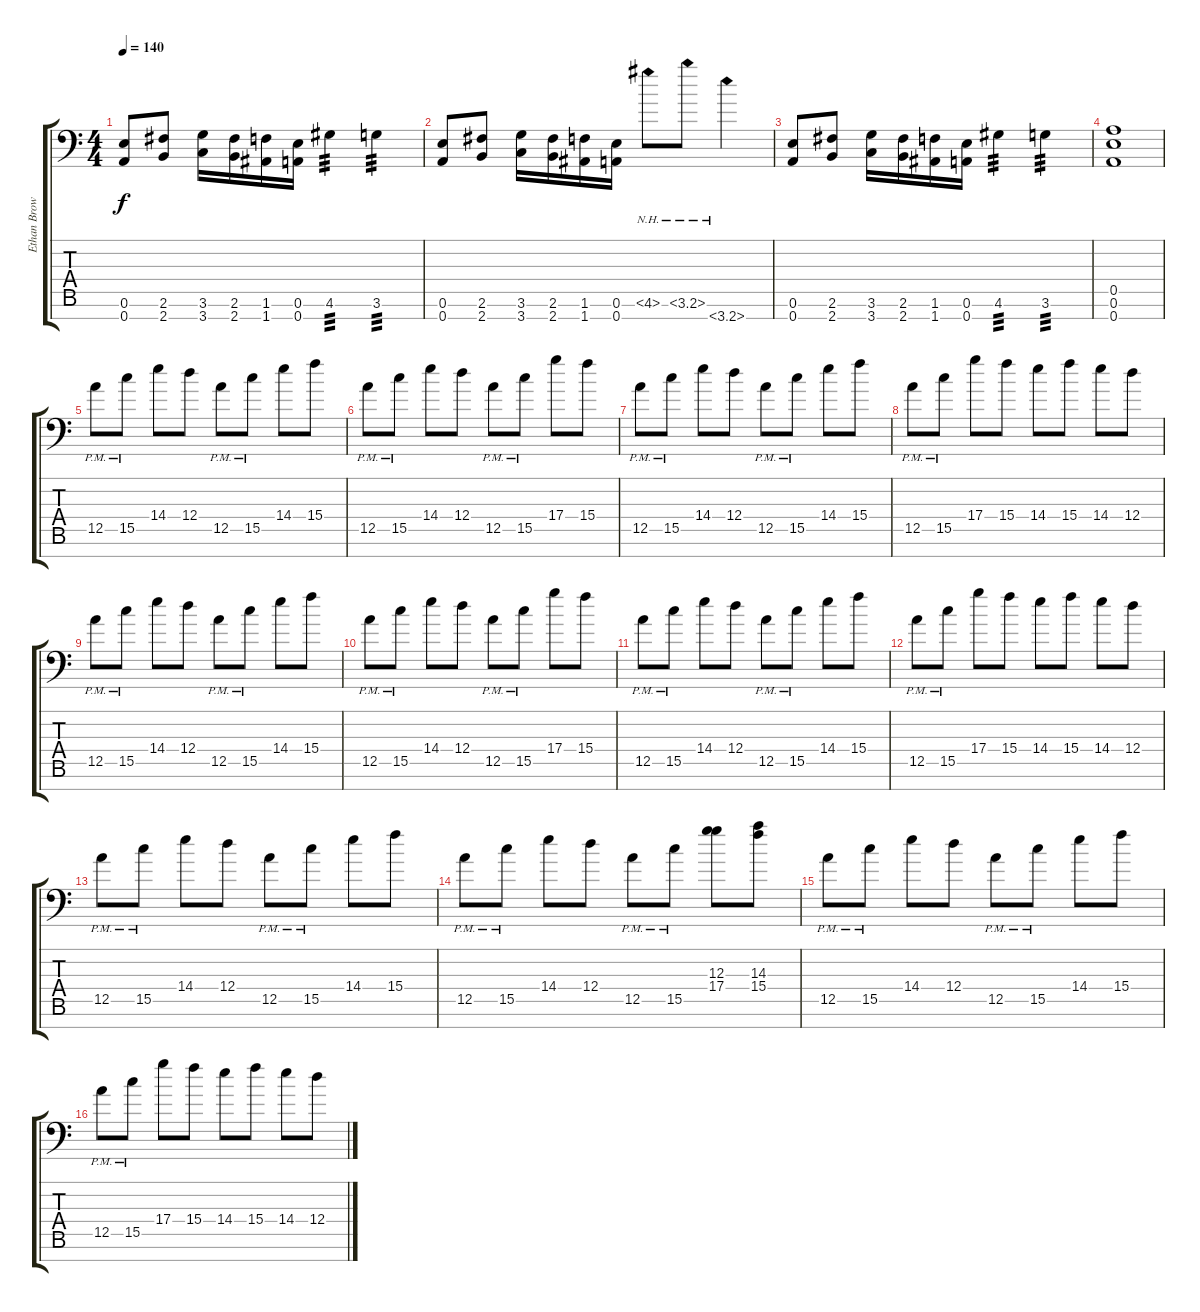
\track ("Ethan Brown" "Ethan Brow") {instrument distortionguitar}
\staff {score tabs}
\tuning (E4 B3 G3 D3 A2 E2 A1) {hide}
\ts (4 4)
\tempo 140
\clef f4
\ks c
(0.6 0.7).8{dy f} (2.6 2.7).8 (3.6 3.7).16 (2.6 2.7).16 (1.6 1.7).16 (0.6 0.7).16 4.6.4{tp 3} 3.6.4{tp 3} |
(0.6 0.7).8 (2.6 2.7).8 (3.6 3.7).16 (2.6 2.7).16 (1.6 1.7).16 (0.6 0.7).16 4.6{nh}.8 3.6{nh}.8 3.7{nh}.4 |
(0.6 0.7).8 (2.6 2.7).8 (3.6 3.7).16 (2.6 2.7).16 (1.6 1.7).16 (0.6 0.7).16 4.6.4{tp 3} 3.6.4{tp 3} |
(0.5 0.6 0.7).1 |
12.5{pm}.8 15.5{pm}.8 14.4.8 12.4.8 12.5{pm}.8 15.5{pm}.8 14.4.8 15.4.8 |
12.5{pm}.8 15.5{pm}.8 14.4.8 12.4.8 12.5{pm}.8 15.5{pm}.8 17.4.8 15.4.8 |
12.5{pm}.8 15.5{pm}.8 14.4.8 12.4.8 12.5{pm}.8 15.5{pm}.8 14.4.8 15.4.8 |
12.5{pm}.8 15.5{pm}.8 17.4.8 15.4.8 14.4.8 15.4.8 14.4.8 12.4.8 |
12.5{pm}.8 15.5{pm}.8 14.4.8 12.4.8 12.5{pm}.8 15.5{pm}.8 14.4.8 15.4.8 |
12.5{pm}.8 15.5{pm}.8 14.4.8 12.4.8 12.5{pm}.8 15.5{pm}.8 17.4.8 15.4.8 |
12.5{pm}.8 15.5{pm}.8 14.4.8 12.4.8 12.5{pm}.8 15.5{pm}.8 14.4.8 15.4.8 |
12.5{pm}.8 15.5{pm}.8 17.4.8 15.4.8 14.4.8 15.4.8 14.4.8 12.4.8 |
12.5{pm}.8 15.5{pm}.8 14.4.8 12.4.8 12.5{pm}.8 15.5{pm}.8 14.4.8 15.4.8 |
12.5{pm}.8 15.5{pm}.8 14.4.8 12.4.8 12.5{pm}.8 15.5{pm}.8 (12.3 17.4).8 (14.3 15.4).8 |
12.5{pm}.8 15.5{pm}.8 14.4.8 12.4.8 12.5{pm}.8 15.5{pm}.8 14.4.8 15.4.8 |
12.5{pm}.8 15.5{pm}.8 17.4.8 15.4.8 14.4.8 15.4.8 14.4.8 12.4.8
